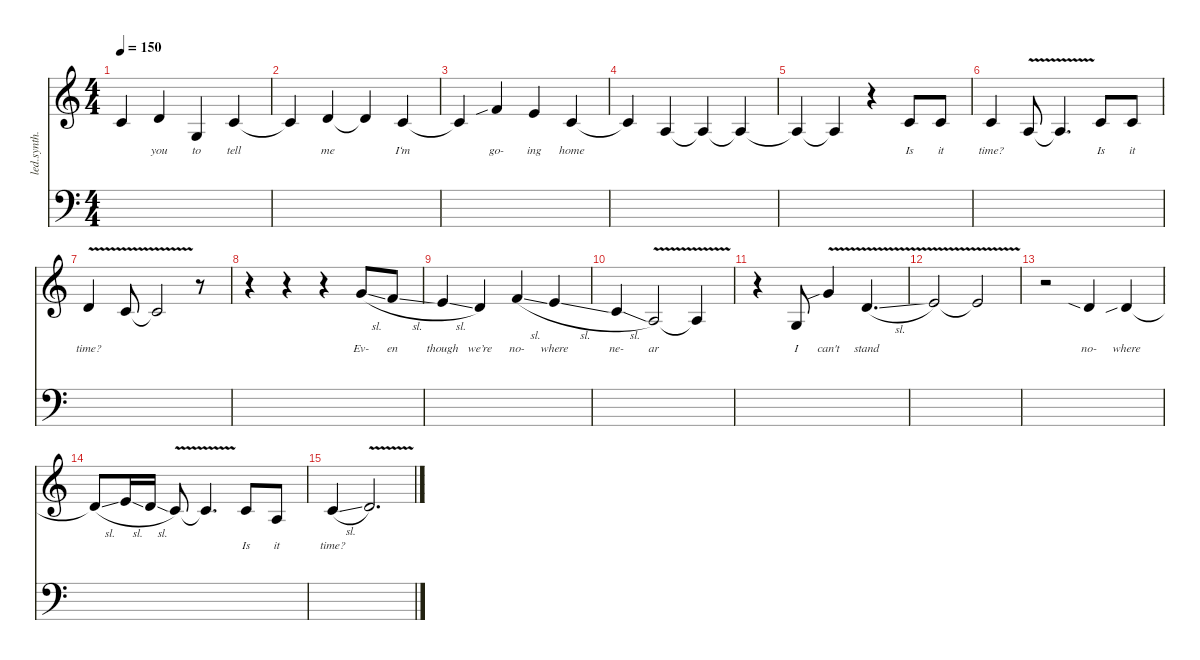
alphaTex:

\defaultSystemsLayout 4
\hideDynamics
\bracketExtendMode nobrackets
\otherSystemsTrackNameOrientation horizontal
\track ("Clean Vocal (by JWP)" "led.synth.") {instrument lead7fifths}
\staff {score}
\tuning (E4 B3 G3 D3 A2 E2)
\ts (4 4)
\tempo 150
\clef g2
\ks c
-4.1{t}.4{dy mf beam Up} -2.1.4{lyrics (0 "you") lyrics (1 "") lyrics (2 "") lyrics (3 "") lyrics (4 "") beam Up} -9.1.4{lyrics (0 "to") lyrics (1 "") lyrics (2 "") lyrics (3 "") lyrics (4 "") beam Up} -4.1.4{lyrics (0 "tell") lyrics (1 "") lyrics (2 "") lyrics (3 "") lyrics (4 "") beam Up} |
-4.1{t}.4{beam Up} -2.1.4{lyrics (0 "me") lyrics (1 "") lyrics (2 "") lyrics (3 "") lyrics (4 "") beam Up} -2.1{t}.4{beam Up} -4.1.4{lyrics (0 "I‘m") lyrics (1 "") lyrics (2 "") lyrics (3 "") lyrics (4 "") beam Up} |
-4.1{t}.4{beam Up} 1.1{sib}.4{lyrics (0 "go-") lyrics (1 "") lyrics (2 "") lyrics (3 "") lyrics (4 "") beam Up} 5.2.4{lyrics (0 "ing") lyrics (1 "") lyrics (2 "") lyrics (3 "") lyrics (4 "") beam Up} -4.1.4{lyrics (0 "home") lyrics (1 "") lyrics (2 "") lyrics (3 "") lyrics (4 "") beam Up} |
-4.1{t}.4{beam Up} -7.1.4{beam Up} -7.1{t}.4{beam Up} -7.1{t}.4{beam Up} |
-7.1{t}.4{beam Up} -7.1{t}.4{beam Up} r.4{beam Up} -4.1.8{lyrics (0 "Is") lyrics (1 "") lyrics (2 "") lyrics (3 "") lyrics (4 "") beam Up} -4.1.8{lyrics (0 "it") lyrics (1 "") lyrics (2 "") lyrics (3 "") lyrics (4 "") beam Up} |
-4.1.4{lyrics (0 "time?") lyrics (1 "") lyrics (2 "") lyrics (3 "") lyrics (4 "") beam Up} -7.1{v}.8{beam Up} -7.1{v t}.4{d beam Up} -4.1.8{lyrics (0 "Is") lyrics (1 "") lyrics (2 "") lyrics (3 "") lyrics (4 "") beam Up} -4.1.8{lyrics (0 "it") lyrics (1 "") lyrics (2 "") lyrics (3 "") lyrics (4 "") beam Up} |
-2.1{v}.4{lyrics (0 "time?") lyrics (1 "") lyrics (2 "") lyrics (3 "") lyrics (4 "") beam Up} -4.1{v}.8{beam Up} -4.1{v t}.2{beam Up} r.8{beam Up} |
r.4{beam Down} r.4{beam Down} r.4{beam Down} 3.1{sl}.8{lyrics (0 "Ev-") lyrics (1 "") lyrics (2 "") lyrics (3 "") lyrics (4 "") beam Up} 1.1{sl}.8{lyrics (0 "en") lyrics (1 "") lyrics (2 "") lyrics (3 "") lyrics (4 "") beam Up} |
0.1{sl}.4{lyrics (0 "though") lyrics (1 "") lyrics (2 "") lyrics (3 "") lyrics (4 "") beam Up} -2.1.4{lyrics (0 "we’re") lyrics (1 "") lyrics (2 "") lyrics (3 "") lyrics (4 "") beam Up} 1.1{sl}.4{lyrics (0 "no-") lyrics (1 "") lyrics (2 "") lyrics (3 "") lyrics (4 "") beam Up} 0.1{sl}.4{lyrics (0 "where") lyrics (1 "") lyrics (2 "") lyrics (3 "") lyrics (4 "") beam Up} |
-4.1{sl}.4{lyrics (0 "ne-") lyrics (1 "") lyrics (2 "") lyrics (3 "") lyrics (4 "") beam Up} -7.1{v}.2{lyrics (0 "ar") lyrics (1 "") lyrics (2 "") lyrics (3 "") lyrics (4 "") beam Up} -7.1{v t}.4{beam Up} |
r.4{beam Down} -9.1.8{lyrics (0 "I") lyrics (1 "") lyrics (2 "") lyrics (3 "") lyrics (4 "") beam Up} 3.1{v sib}.4{lyrics (0 "can't") lyrics (1 "") lyrics (2 "") lyrics (3 "") lyrics (4 "") beam Up} -2.1{v sl}.4{d lyrics (0 "stand") lyrics (1 "") lyrics (2 "") lyrics (3 "") lyrics (4 "") beam Up} |
0.1{v}.2{beam Up} 0.1{v t}.2{beam Up} |
r.2{beam Down} -2.1{sia}.4{lyrics (0 "no-") lyrics (1 "") lyrics (2 "") lyrics (3 "") lyrics (4 "") beam Up} -2.1{sib}.4{lyrics (0 "where") lyrics (1 "") lyrics (2 "") lyrics (3 "") lyrics (4 "") beam Up} |
-2.1{sl t}.8{beam Up} 0.1{sl}.16{beam Up} -2.1{sl}.16{beam Up} -4.1{v}.8{beam Up} -4.1{v t}.4{d beam Up} -4.1.8{lyrics (0 "Is") lyrics (1 "") lyrics (2 "") lyrics (3 "") lyrics (4 "") beam Up} -7.1.8{lyrics (0 "it") lyrics (1 "") lyrics (2 "") lyrics (3 "") lyrics (4 "") beam Up} |
-4.1{sl}.4{lyrics (0 "time?") lyrics (1 "") lyrics (2 "") lyrics (3 "") lyrics (4 "") beam Up} -2.1{v}.2{d beam Up} |
\staff {score}
\tuning (G2 D2 A1 E1 B0)
\clef f4
\ottava regular
\simile none
\ks c
|
|
|
|
|
|
|
|
|
|
|
|
|
|
|
